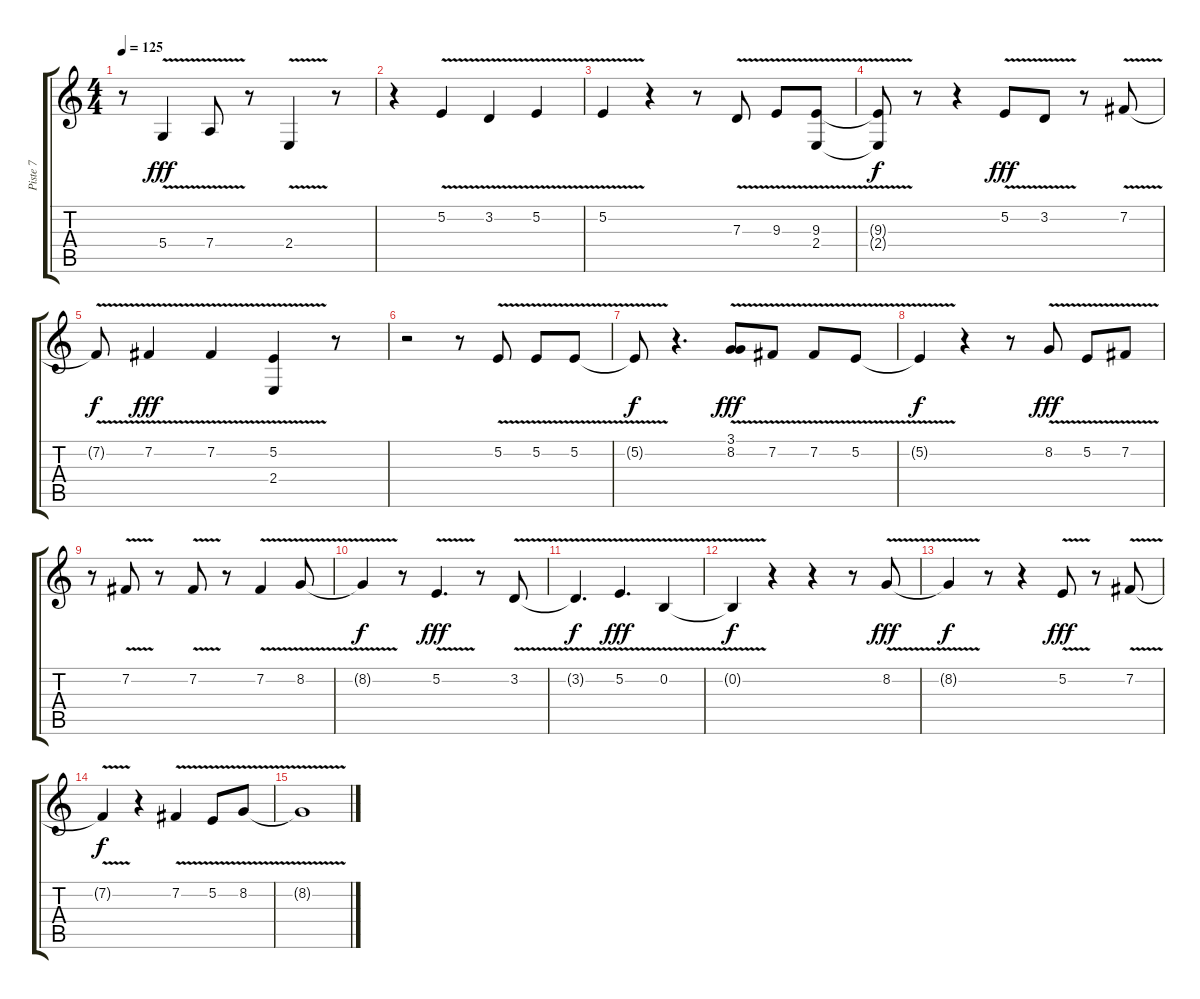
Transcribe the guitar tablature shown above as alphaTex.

\track ("Piste 7" "Piste 7") {instrument englishhorn}
\staff {score tabs}
\tuning (E4 B3 G3 D3 A2 E2) {hide}
\ts (4 4)
\tempo 125
\clef g2
\ks c
r.8{dy fff} 5.4{v}.4 7.4{v}.8 r.8 2.4{v}.4 r.8 |
r.4 5.2{v}.4 3.2{v}.4 5.2{v}.4 |
5.2{v}.4 r.4 r.8 7.3{v}.8 9.3{v}.8 (9.3{v} 2.4{v}).8 |
(9.3{t} 2.4{t}).8{dy f} r.8 r.4 5.2{v}.8{dy fff} 3.2{v}.8 r.8 7.2{v}.8 |
7.2{t}.8{dy f} 7.2{v}.4{dy fff} 7.2{v}.4 (5.2 2.4{v}).4 r.8 |
r.2 r.8 5.2{v}.8 5.2{v}.8 5.2{v}.8 |
5.2{t}.8{dy f} r.4{d} (3.1{v} 8.2{v}).8{dy fff} 7.2{v}.8 7.2{v}.8 5.2{v}.8 |
5.2{t}.4{dy f} r.4 r.8 8.2{v}.8{dy fff} 5.2{v}.8 7.2{v}.8 |
r.8 7.2{v}.8 r.8 7.2{v}.8 r.8 7.2{v}.4 8.2{v}.8 |
8.2{t}.4{dy f} r.8 5.2{v}.4{d dy fff} r.8 3.2{v}.8 |
3.2{t}.4{d dy f} 5.2{v}.4{d dy fff} 0.2{v}.4 |
0.2{t}.4{dy f} r.4 r.4 r.8 8.2{v}.8{dy fff} |
8.2{t}.4{dy f} r.8 r.4 5.2{v}.8{dy fff} r.8 7.2{v}.8 |
7.2{t}.4{dy f} r.4 7.2{v}.4 5.2{v}.8 8.2{v}.8 |
8.2{t}.1
